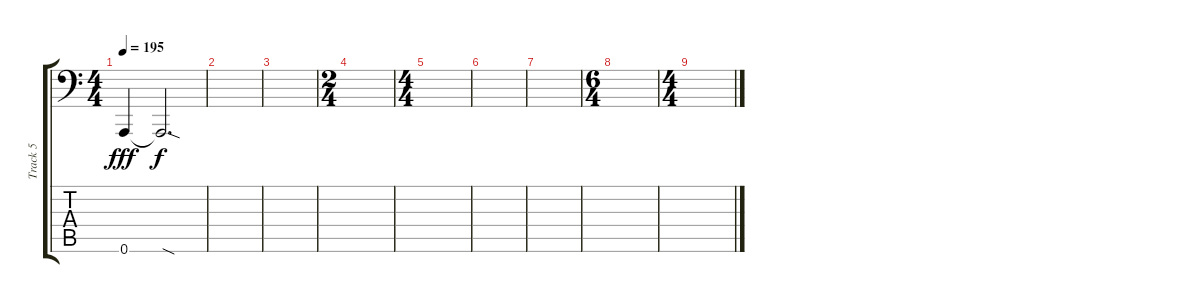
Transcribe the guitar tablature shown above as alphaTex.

\track ("Track 5" "Track 5") {instrument reversecymbal}
\staff {score tabs}
\tuning (B3 Gb3 D3 A2 E2 A1) {hide}
\ts (4 4)
\tempo 195
\clef f4
\ks c
0.6.4{dy fff instrument ocarina} 0.6{sod t}.2{d dy f} |
|
|
\ts (2 4)
|
\ts (4 4)
|
|
|
\ts (6 4)
|
\ts (4 4)
